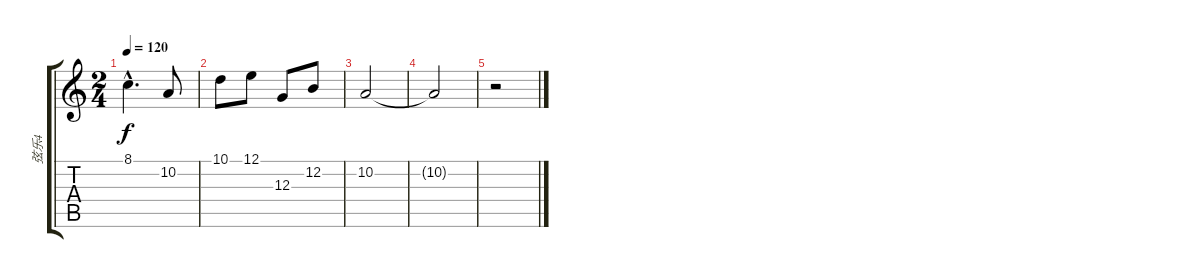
\track ("弦乐4" "弦乐4") {instrument pad1newage}
\staff {score tabs}
\tuning (E4 B3 G3 D3 A2 E2) {hide}
\ts (2 4)
\tempo 120
\clef g2
\ks c
8.1{hac}.4{d dy f} 10.2.8 |
10.1.8 12.1.8 12.3.8 12.2.8 |
10.2.2 |
10.2{t}.2 |
r.2
